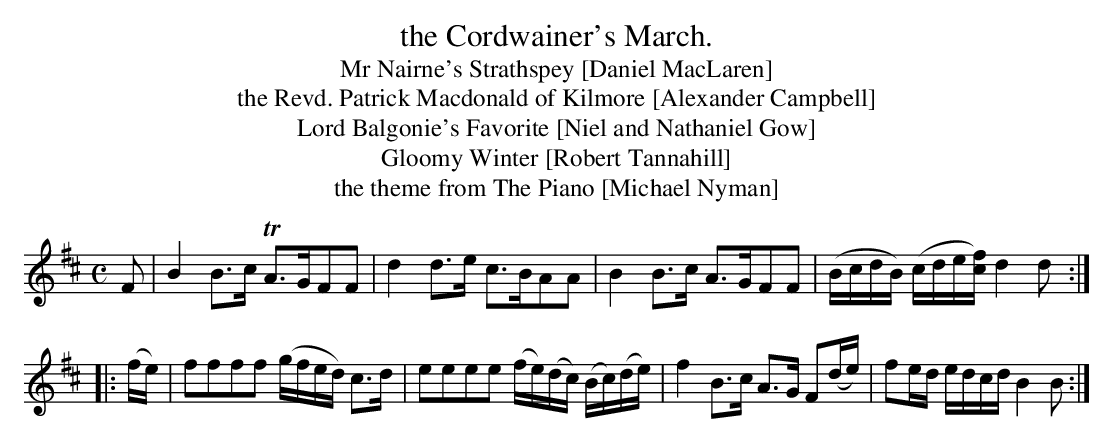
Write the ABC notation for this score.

X:1
T:the Cordwainer's March.
T:Mr Nairne's Strathspey [Daniel MacLaren]
T:the Revd. Patrick Macdonald of Kilmore [Alexander Campbell]
T:Lord Balgonie's Favorite [Niel and Nathaniel Gow]
T:Gloomy Winter [Robert Tannahill]
T:the theme from The Piano [Michael Nyman]
M:C
L:1/8
K:BMin
F|B2B>c TA>GFF | d2         d>e           c>BAA |\
B2B>c  A>GFF |(B/c/d/B/) (c/d/e/[c/f/]) d2  d:|
|:(f/e/)|ffff  (g/f/e/d/) c>d    |eeee          (f/e/)(d/c/) (B/c/)(d/e/)|\
f2B>c  A>G       F(d/e/)|fe/d/ e/d/c/d/ B2           B         :|
